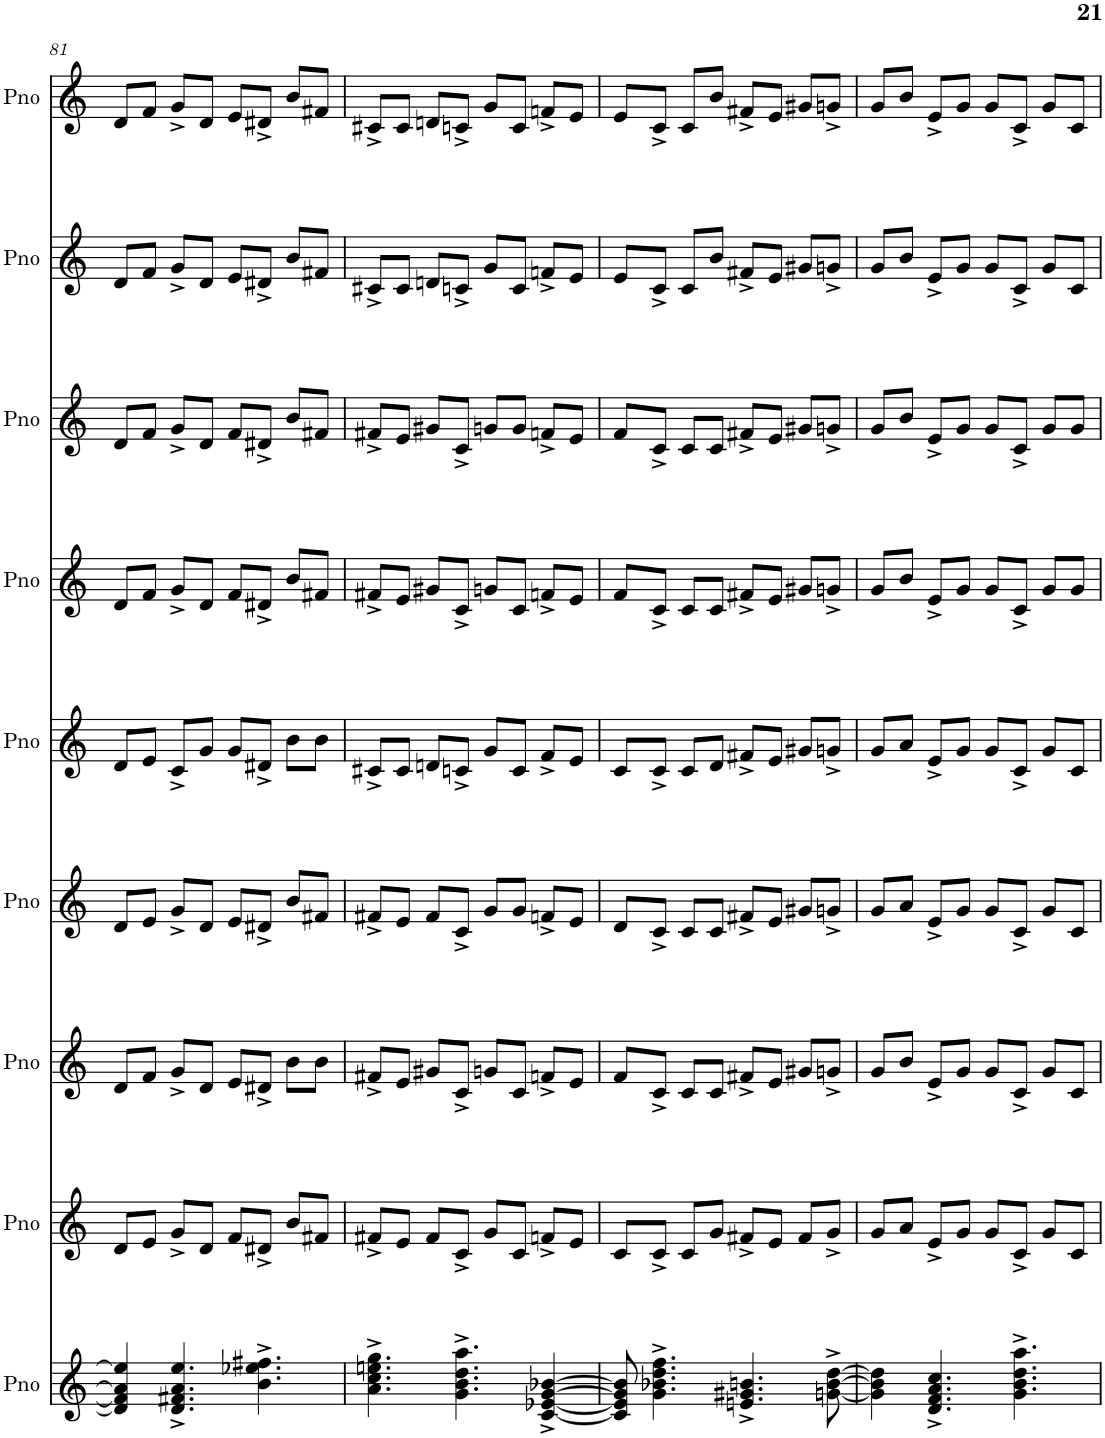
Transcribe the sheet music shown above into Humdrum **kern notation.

**kern	**kern	**kern	**kern	**kern	**kern	**kern	**kern	**kern
*part9	*part8	*part7	*part6	*part5	*part4	*part3	*part2	*part1
*staff9	*staff8	*staff7	*staff6	*staff5	*staff4	*staff3	*staff2	*staff1
*I"Piano	*I"Piano	*I"Piano	*I"Piano	*I"Piano	*I"Piano	*I"Piano	*I"Piano	*I"Piano
*I'Pno	*I'Pno	*I'Pno	*I'Pno	*I'Pno	*I'Pno	*I'Pno	*I'Pno	*I'Pno
!!LO:PB:g=z
*clefG2	*clefG2	*clefG2	*clefG2	*clefG2	*clefG2	*clefG2	*clefG2	*clefG2
*k[]	*k[]	*k[]	*k[]	*k[]	*k[]	*k[]	*k[]	*k[]
*M4/4	*M4/4	*M4/4	*M4/4	*M4/4	*M4/4	*M4/4	*M4/4	*M4/4
=81	=81	=81	=81	=81	=81	=81	=81	=81
4d/] 4f#/] 4a/] 4ee/]	8d/L	8d/L	8d/L	8d/L	8d/L	8d/L	8d/L	8d/L
.	8e/J	8f/J	8e/J	8e/J	8f/J	8f/J	8f/J	8f/J
4.d/^ 4.f#X/^ 4.a/^ 4.ee/^	8g^/L	8g^/L	8g^/L	8c^/L	8g^/L	8g^/L	8g^/L	8g^/L
.	8d/J	8d/J	8d/J	8g/J	8d/J	8d/J	8d/J	8d/J
.	8f/L	8e/L	8e/L	8g/L	8f/L	8f/L	8e/L	8e/L
4.b\^ 4.ee-X\^ 4.ff#X\^	8d#X^/J	8d#X^/J	8d#X^/J	8d#X^/J	8d#X^/J	8d#X^/J	8d#X^/J	8d#X^/J
.	8b/L	8b\L	8b/L	8b\L	8b/L	8b/L	8b/L	8b/L
.	8f#X/J	8b\J	8f#X/J	8b\J	8f#X/J	8f#X/J	8f#X/J	8f#X/J
=82	=82	=82	=82	=82	=82	=82	=82	=82
4.a\^ 4.cc\^ 4.een\^ 4.gg\^	8f#X^/L	8f#X^/L	8f#X^/L	8c#X^/L	8f#X^/L	8f#X^/L	8c#X^/L	8c#X^/L
.	8e/J	8e/J	8e/J	8c#/J	8e/J	8e/J	8c#/J	8c#/J
.	8f#/L	8g#X/L	8f#/L	8dn/L	8g#X/L	8g#X/L	8dn/L	8dn/L
4.g\^ 4.b\^ 4.dd\^ 4.aa\^	8c^/J	8c^/J	8c^/J	8cn^/J	8c^/J	8c^/J	8cn^/J	8cn^/J
.	8g/L	8gn/L	8g/L	8g/L	8gn/L	8gn/L	8g/L	8g/L
.	8c/J	8c/J	8g/J	8c/J	8c/J	8g/J	8c/J	8c/J
[4c/^ [4e-X/^ [4g/^ [4b-X/^	8fn^/L	8fn^/L	8fn^/L	8f^/L	8fn^/L	8fn^/L	8fn^/L	8fn^/L
.	8e/J	8e/J	8e/J	8e/J	8e/J	8e/J	8e/J	8e/J
=83	=83	=83	=83	=83	=83	=83	=83	=83
8c/] 8e-/] 8g/] 8b-/]	8c/L	8f/L	8d/L	8c/L	8f/L	8f/L	8e/L	8e/L
4.g\^ 4.b-X\^ 4.dd\^ 4.ff\^	8c^/J	8c^/J	8c^/J	8c^/J	8c^/J	8c^/J	8c^/J	8c^/J
.	8c/L	8c/L	8c/L	8c/L	8c/L	8c/L	8c/L	8c/L
.	8g/J	8c/J	8c/J	8d/J	8c/J	8c/J	8b/J	8b/J
4.en/^ 4.g#X/^ 4.bn/^	8f#X^/L	8f#X^/L	8f#X^/L	8f#X^/L	8f#X^/L	8f#X^/L	8f#X^/L	8f#X^/L
.	8e/J	8e/J	8e/J	8e/J	8e/J	8e/J	8e/J	8e/J
.	8f#/L	8g#X/L	8g#X/L	8g#X/L	8g#X/L	8g#X/L	8g#X/L	8g#X/L
[8gn\^ [8b\^ [8dd\^	8g^/J	8gn^/J	8gn^/J	8gn^/J	8gn^/J	8gn^/J	8gn^/J	8gn^/J
=84	=84	=84	=84	=84	=84	=84	=84	=84
4g\] 4b\] 4dd\]	8g/L	8g/L	8g/L	8g/L	8g/L	8g/L	8g/L	8g/L
.	8a/J	8b/J	8a/J	8a/J	8b/J	8b/J	8b/J	8b/J
4.d/^ 4.f/^ 4.a/^ 4.cc/^	8e^/L	8e^/L	8e^/L	8e^/L	8e^/L	8e^/L	8e^/L	8e^/L
.	8g/J	8g/J	8g/J	8g/J	8g/J	8g/J	8g/J	8g/J
.	8g/L	8g/L	8g/L	8g/L	8g/L	8g/L	8g/L	8g/L
4.g\^ 4.b\^ 4.dd\^ 4.aa\^	8c^/J	8c^/J	8c^/J	8c^/J	8c^/J	8c^/J	8c^/J	8c^/J
.	8g/L	8g/L	8g/L	8g/L	8g/L	8g/L	8g/L	8g/L
.	8c/J	8c/J	8c/J	8c/J	8g/J	8g/J	8c/J	8c/J
=	=	=	=	=	=	=	=	=
*-	*-	*-	*-	*-	*-	*-	*-	*-
